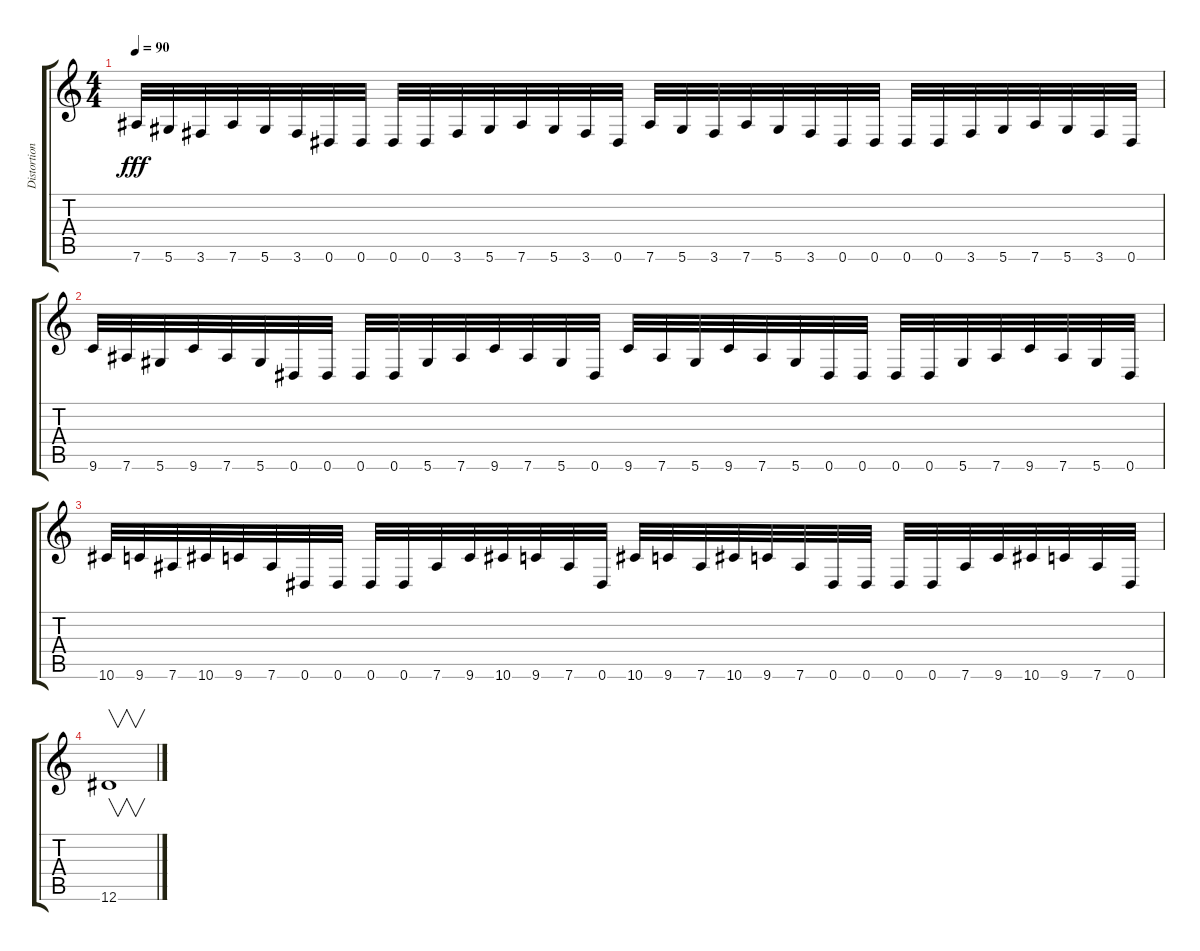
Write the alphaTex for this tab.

\track ("Distortion Guitar" "Distortion") {instrument distortionguitar}
\staff {score tabs}
\tuning (Eb4 Bb3 Gb3 Db3 Ab2 Eb2) {hide}
\ts (4 4)
\tempo 90
\clef g2
\ks c
7.6.32{dy fff} 5.6.32 3.6.32 7.6.32 5.6.32 3.6.32 0.6.32 0.6.32 0.6.32 0.6.32 3.6.32 5.6.32 7.6.32 5.6.32 3.6.32 0.6.32 7.6.32 5.6.32 3.6.32 7.6.32 5.6.32 3.6.32 0.6.32 0.6.32 0.6.32 0.6.32 3.6.32 5.6.32 7.6.32 5.6.32 3.6.32 0.6.32 |
9.6.32 7.6.32 5.6.32 9.6.32 7.6.32 5.6.32 0.6.32 0.6.32 0.6.32 0.6.32 5.6.32 7.6.32 9.6.32 7.6.32 5.6.32 0.6.32 9.6.32 7.6.32 5.6.32 9.6.32 7.6.32 5.6.32 0.6.32 0.6.32 0.6.32 0.6.32 5.6.32 7.6.32 9.6.32 7.6.32 5.6.32 0.6.32 |
10.6.32 9.6.32 7.6.32 10.6.32 9.6.32 7.6.32 0.6.32 0.6.32 0.6.32 0.6.32 7.6.32 9.6.32 10.6.32 9.6.32 7.6.32 0.6.32 10.6.32 9.6.32 7.6.32 10.6.32 9.6.32 7.6.32 0.6.32 0.6.32 0.6.32 0.6.32 7.6.32 9.6.32 10.6.32 9.6.32 7.6.32 0.6.32 |
12.6.1{v}
